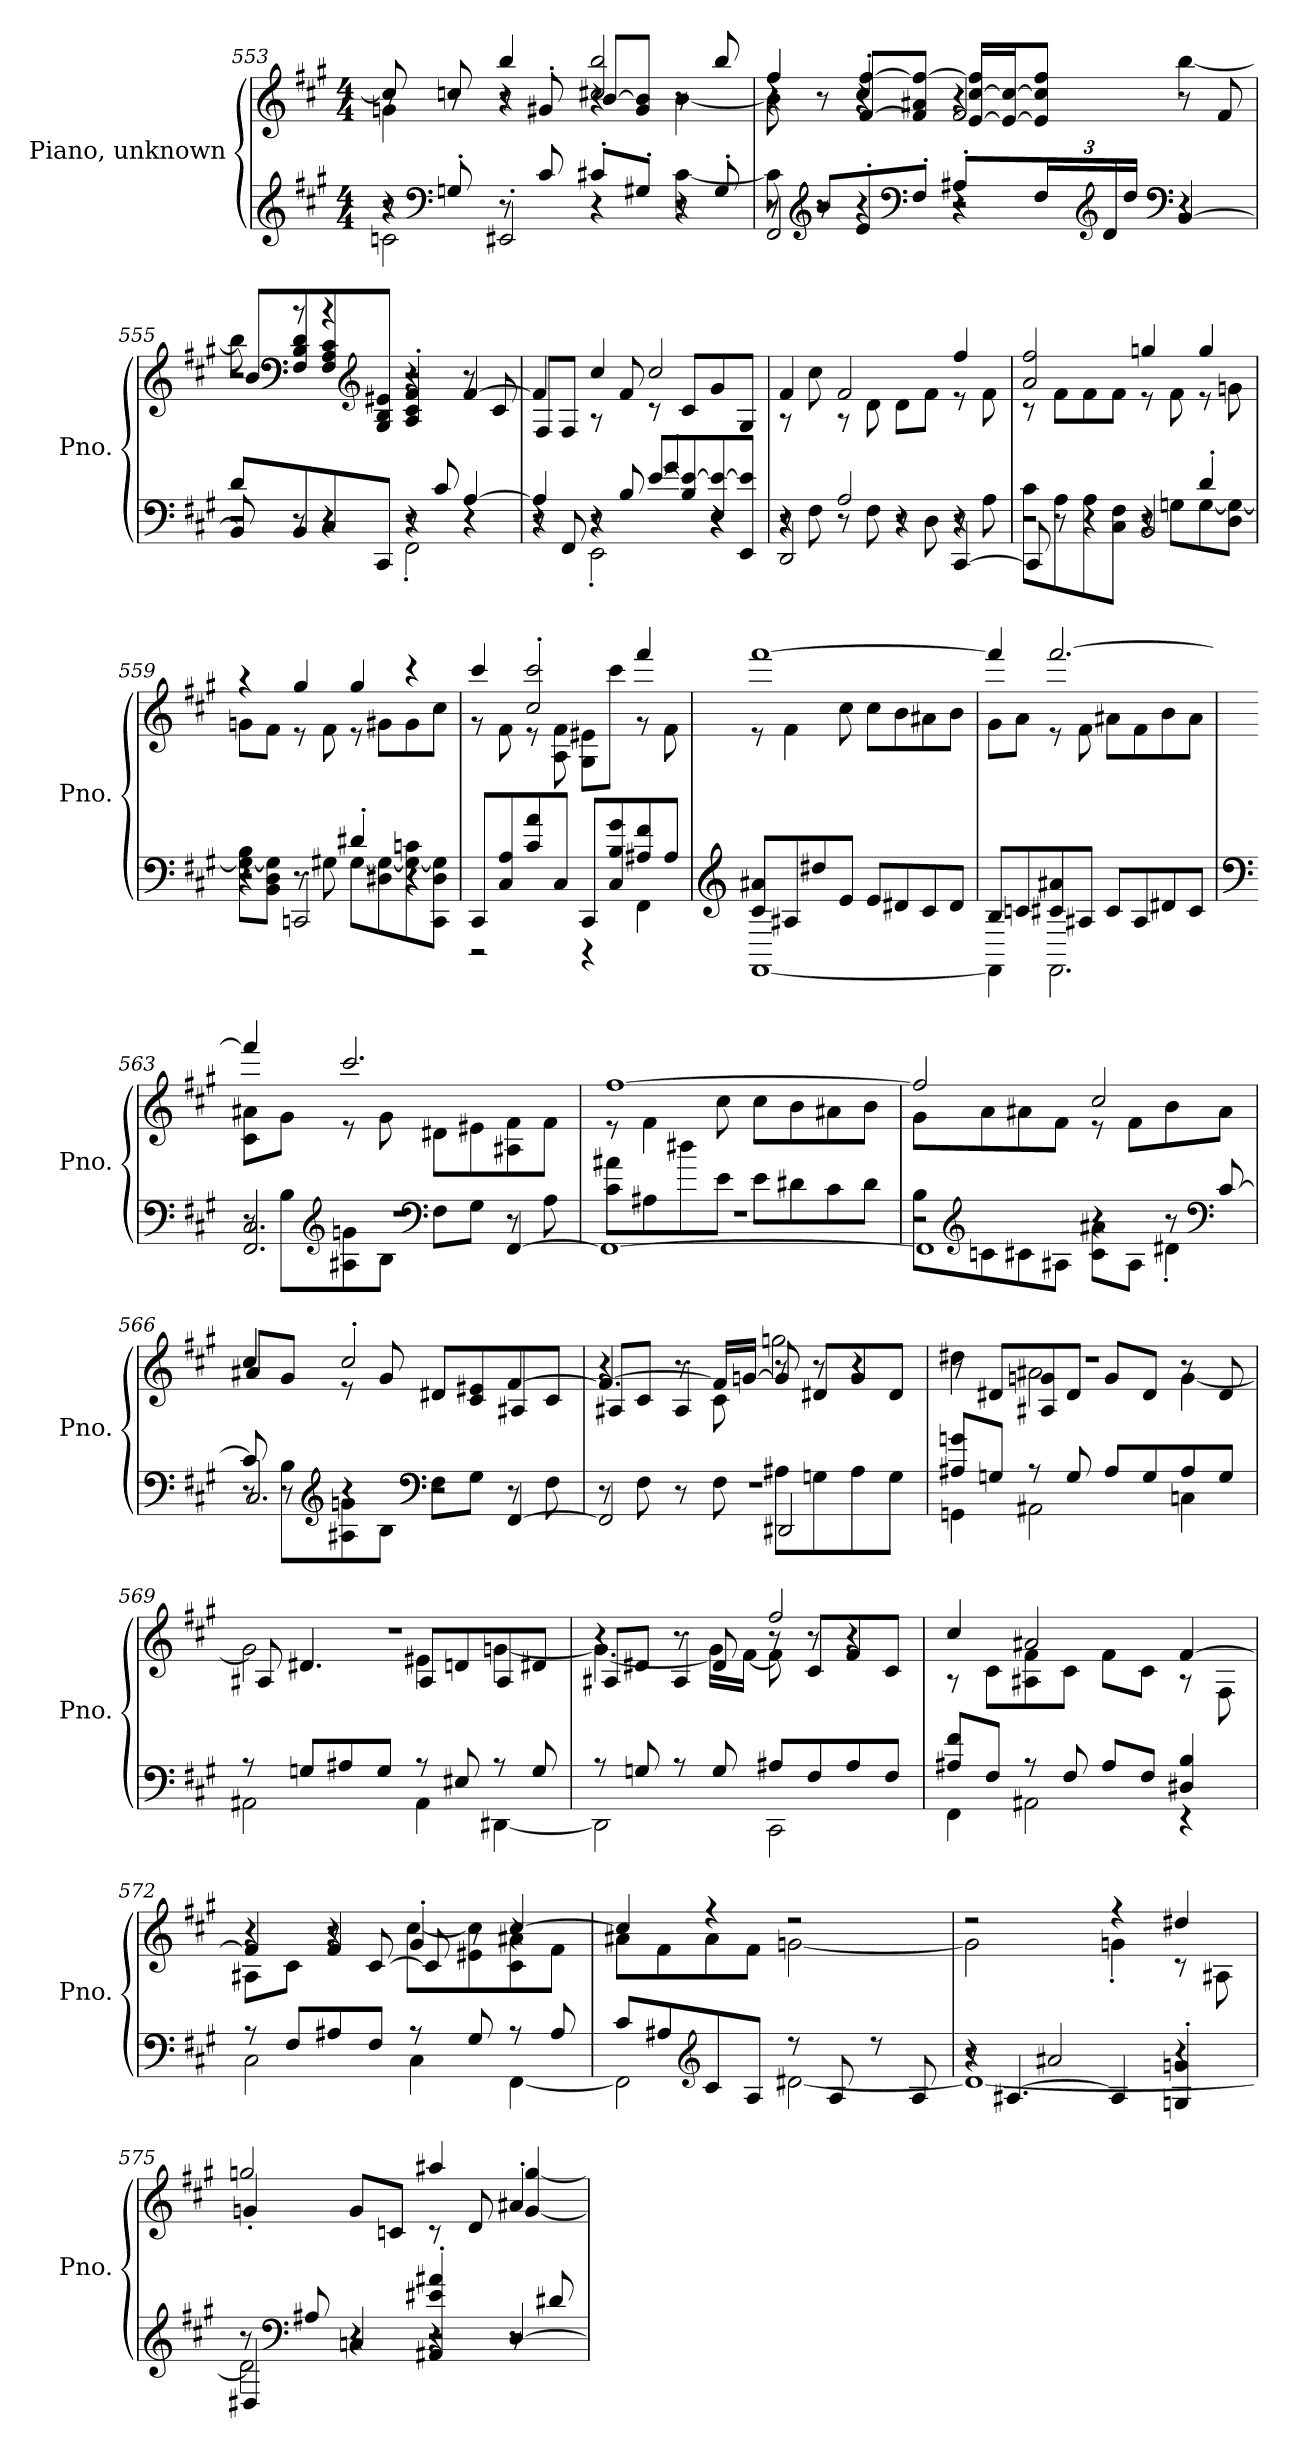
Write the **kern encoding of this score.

**kern	**kern
*part1	*part1
*staff2	*staff1
*I"Piano, unknown	*
*I'Pno.	*
*clefG2	*clefG2
*k[f#c#g#]	*k[f#c#g#]
*M4/4	*M4/4
=553	=553
*^	*^
*	*^	*	*^
8r	2cn\	4r	8cc/]	4gn\	8r
*clefF4	*	*	*	*	*
8Gn'/	.	.	8r	.	8ccn/
8r	.	2EE#X'/	4bb/	4r	8r
8c/	.	.	.	.	8g#X'/
8c#X'/L	4r	.	2cc#X/ 2bb/	4r	[8b/L
8G#X'/J	.	.	.	.	8g#/ 8b/]J
8r	[4c#\	4r	.	[4b\	8r
8G#'/	.	.	.	.	8bb/
!!LO:LB:g=z	!!	!!
=554	=554	=554	=554	=554	=554
8r	8c#\]	2FF#/	4r	8b\]	4ff#/
*clefG2	*	*	*	*	*
8b/L	8r	.	.	8r	.
8e'/	4r	.	4cc#'/	4r	[8f#/ [8ff#/L
*clefF4	*	*	*	*	*
8F#'/J	.	.	.	.	8f#/] 8a#X/ 8ff#/_J
8A#X'/L	2r	4r	2f#/	4r	[16e/ [16cc#/ 16ff#/]LL
.	.	.	.	.	16e/_ 16cc#/_J
*Xbrackettup	*	*	*	*	*
24F#/L	.	.	.	.	8e/] 8cc#/] 8ff#/J
*clefG2	*	*	*	*	*
24d/	.	.	.	.	.
24dd/JJ	.	.	.	.	.
*clefF4	*	*	*	*	*
4r	.	[4BB/	.	[4bb\	8r
.	.	.	.	.	8f#/
=555	=555	=555	=555	=555	=555
8d/L	2r	8BB/]	2r	8bb\]	8b/L
*	*	*	*clefF4	*	*
8BB/	.	8r	.	8r	8F#/ 8B/ 8d/
8C#/	.	4r	.	4r	8F#/ 8A/ 8c#/
*	*	*	*clefG2	*	*
8CC#/J	.	.	.	.	8G#/ 8B/ 8e#X/J
8r	2FF#'\	4r	4r	2r	4A/' 4c#/' 4f#/'
8c#/	.	.	.	.	.
4r	.	[4A/	[4f#/	.	8r
.	.	.	.	.	8c#/
*	*	*	*	*v	*v
!!LO:LB:g=z
=556	=556	=556	=556	=556
8r	4r	4A/]	4f#/]	8F#/L
8FF#/	.	.	.	8F#/J
8r	2EE'\	4r	4cc#/	8r
8B/	.	.	.	8f#/
[8e/L	.	4g#'/	2cc#/	8r
8B/ 8e/_	.	.	.	8c#/L
8E/ 8e/_	4r	4r	.	8g#/
8EE/ 8e/]J	.	.	.	8G#/J
=557	=557	=557	=557	=557
4r	8r	2DD/	4f#/	8r
.	8F#\	.	.	8cc#\
2A/	8r	.	2f#/	8r
.	8F#\	.	.	8d\
.	8r	4r	.	8d\L
.	8D\	.	.	8f#\J
4r	8r	[4CC#/	4ff#/	8r
.	8A\	.	.	8f#\
=558	=558	=558	=558	=558
2r	8c#\L	8CC#/]	2a/ 2ff#/	8r
.	8A\	8r	.	8f#\L
.	8A\	4r	.	8f#\
.	8C#\ 8F#\J	.	.	8f#\J
4r	8r	2BB/	4ggn/	8r
.	8Gn\L	.	.	8f#\
4d'/	[8G\	.	4gg/	8r
.	8D\ 8G\_J	.	.	8gn\
!!LO:LB:g=z	!!
=559	=559	=559	=559	=559
2r	8G\_ 8B\L	4r	4r	8gn\L
.	8BB\ 8D\ 8G\]J	.	.	8f#\J
.	8r	2CCn'/	4gg#/	8r
.	8G#X\	.	.	8f#\
4d#X'/	[8G#\L	.	4gg#/	8r
.	8D#X\ 8G#\_	.	.	8g#X\L
4r	8G#\_ 8cn\	4r	4r	8g#\
.	8CC\ 8D#\ 8G#\]J	.	.	8cc#\J
*	*v	*v	*	*
=560	=560	=560	=560
8CC#/L	2r	4ccc#/	8r
8C#/ 8A/	.	.	8f#\
8c#/ 8a/	.	2cc#/' 2ccc#/'	8r
8C#/J	.	.	8A\ 8f#\
8CC#/L	4r	.	8G#\ 8e#X\L
8C#/ 8B/ 8g#/	.	.	8ccc#\J
8A#X/ 8f#/	4FF#\	4fff#/	8r
8A#/J	.	.	8f#\
=561	=561	=561	=561
*clefG2	*	*	*
8c#/ 8a#X/L	[1FF#	[1fff#	8r
8A#X/	.	.	4f#\
8dd#X/	.	.	.
8e/J	.	.	8cc#\
8e/L	.	.	8cc#\L
8d#X/	.	.	8b\
8c#/	.	.	8a#X\
8d#/J	.	.	8b\J
!!LO:LB:g=z	!!
=562	=562	=562	=562
8B/L	4FF#\]	4fff#/]	8g#\L
8cn/	.	.	8a\J
8c#X/ 8a#X/	2.FF#\	[2.fff#/	8r
8A#X/J	.	.	8f#\
8c#/L	.	.	8a#X\L
8A#/	.	.	8f#\
8d#X/	.	.	8b\
8c#/J	.	.	8a#\J
*v	*v	*	*
=563	=563	=563
*clefF4	*	*
*^	*	*
*	*^	*	*
1r	8r	2.FF#/ 2.C#/	4fff#/]	8c#\ 8a#X\L
.	8B\L	.	.	8g#\J
*clefG2	*	*	*	*
.	8A#X\ 8gn\	.	2.ccc#/	8r
.	8B\J	.	.	8g#\
*clefF4	*	*	*	*
.	8F#\L	.	.	8d#X\L
.	8G#\J	.	.	8e#X\
.	8r	[4FF#/	.	8A#X\ 8f#\
.	8A#\	.	.	8f#\J
!!LO:LB:g=z	!!
=564	=564	=564	=564	=564
1r	8c#\ 8a#X\L	1FF#_	[1ff#	8r
.	8A#X\	.	.	4f#\
.	8dd#X\	.	.	.
.	8e\J	.	.	8cc#\
.	8e\L	.	.	8cc#\L
.	8d#X\	.	.	8b\
.	8c#\	.	.	8a#X\
.	8d#\J	.	.	8b\J
=565	=565	=565	=565	=565
2r	8B\L	1FF#]	2ff#/]	8g#\L
*clefG2	*	*	*	*
.	8cn\	.	.	8a\
.	8c#X\	.	.	8a#X\
.	8A#X\J	.	.	8f#\J
4r	8c#\ 8a#X\L	.	2cc#/	8r
.	8A#\J	.	.	8f#\L
8r	4d#X'\	.	.	8b\
*clefF4	*	*	*	*
[8c#/	.	.	.	8a#\J
!!LO:PB:g=z	!!
=566	=566	=566	=566	=566
8c#/]	8r	2.C#/	4cc#/	8a#X/L
8r	8B\L	.	.	8g#/J
*clefG2	*	*	*	*
4r	8A#X\ 8gn\	.	2cc#'/	8r
.	8B\J	.	.	8g#/
*clefF4	*	*	*	*
2r	8F#\L	.	.	8d#X/L
.	8G#\J	.	.	8c#/ 8e#X/
.	8r	[4FF#/	[4f#/	8A#X/
.	8F#\	.	.	8c#/J
=567	=567	=567	=567	=567
*	*	*	*	*^
1r	8r	2FF#/]	4.f#/_	4r	8A#X/L
.	8F#\	.	.	.	8c#/J
.	8r	.	.	8r	4A#'/
.	8F#\	.	16f#/LL]	8c#\	.
.	.	.	[16gn/JJ	.	.
.	8A#X\L	2DD#X/	8g/]	2ggn\	8r
.	8Gn\	.	8r	.	8d#X/L
.	8A#\	.	4r	.	8g/
.	8G\J	.	.	.	8d#/J
*	*v	*v	*	*	*
!!LO:LB:g=z	!!	!!
=568	=568	=568	=568	=568
8A#X/ 8gn/L	4GGn\	1r	4dd#X\	8r
8Gn/J	.	.	.	8d#X/L
8r	2AA#X\	.	2a#X\	8A#X/ 8gn/
8G/	.	.	.	8d#/J
8A#/L	.	.	.	8g/L
8G/	.	.	.	8d#/J
8A#/	4Cn\	.	[4g\	8r
8G/J	.	.	.	8d#/
=569	=569	=569	=569	=569
8r	2AA#X\	1r	2g\]	8A#X/
8Gn/L	.	.	.	4.d#X/
8A#X/	.	.	.	.
8G/J	.	.	.	.
8r	4AA#\	.	4e#X\	8A#/L
8E#X/	.	.	.	8dn/
8r	[4DD#X\	.	[4gn\	8A#/
8G/	.	.	.	8d#X/J
!!LO:LB:g=z	!!	!!
=570	=570	=570	=570	=570
8r	2DD#\]	4r	4.g\_	8A#X/L
8Gn/	.	.	.	8d#X/J
8r	.	8r	.	4A#'/
8G/	.	8d#/	16g\LL]	.
.	.	.	[16f#\JJ	.
8A#X/L	2CC#\	2ff#/	8f#\]	8r
8F#/	.	.	8r	8c#/L
8A#/	.	.	4r	8f#/
8F#/J	.	.	.	8c#/J
*	*	*	*v	*v
=571	=571	=571	=571
8A#X/ 8f#/L	4FF#\	4cc#/	8r
8F#/J	.	.	8c#\L
8r	2AA#X\	2a#X/	8A#X\ 8f#\
8F#/	.	.	8c#\J
8A#/L	.	.	8f#\L
8F#/J	.	.	8c#\J
4D#X/ 4B/	4r	[4f#/	8r
.	.	.	8F#\
=572	=572	=572	=572
*	*	*	*^
8r	2C#\	4f#/]	8A#X\L	4r
8F#/L	.	.	8c#\J	.
8A#X/	.	4f#/	4r	8r
8F#/J	.	.	.	[8c#/
8r	4C#\	4g#'/	[8cc#\L	8c#/]
8G#/	.	.	8e#X\ 8cc#\]	8r
8r	[4FF#\	[4cc#/	8c#\ 8a#X\	4r
8A#/	.	.	8f#\J	.
*	*	*	*v	*v
!!LO:LB:g=z
=573	=573	=573	=573
8c#/L	2FF#\]	4cc#/]	8a#X\L
8A#X/	.	.	8f#\
*clefG2	*	*	*
8c#/	.	4r	8a#\
8A#/J	.	.	8f#\J
8r	[2d#X\	2r	[2gn\
8A#/	.	.	.
8r	.	.	.
8A#/	.	.	.
=574	=574	=574	=574
*	*^	*	*
4r	1d#_	8r	2r	2g\]
.	.	[4.A#X/	.	.
2a#X/	.	.	.	.
.	.	4A#/]	4r	4gn'\
4Gn/' 4gn/'	.	4r	4dd#X/	8r
.	.	.	.	8A#X\
=575	=575	=575	=575	=575
8r	2d#\]	4D#X/	2ggn/	4gn'/
*clefF4	*	*	*	*
8A#X/	.	.	.	.
4Cn/	.	4r	.	8g/L
.	.	.	.	8cn/J
4AA#X/' 4e#X/' 4a#X/'	2r	4r	4aa#X/	8r
.	.	.	.	8d/
8r	.	[4D#/	4a#X'/	[4g/ [4gg/
8d#X/	.	.	.	.
*v	*v	*v	*	*
*	*v	*v
=	=
*-	*-
